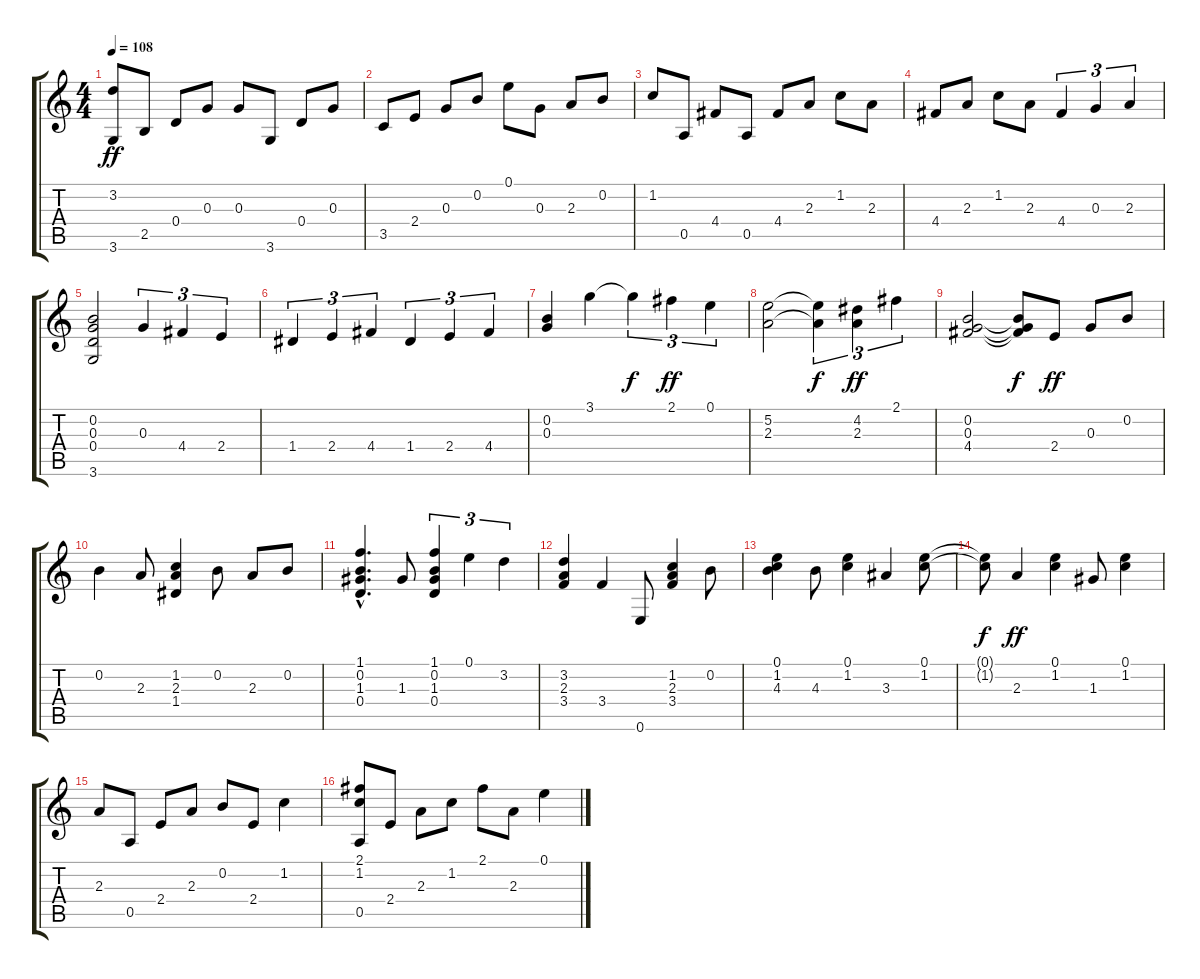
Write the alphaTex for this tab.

\track "" {instrument acousticguitarnylon}
\staff {score tabs}
\tuning (E4 B3 G3 D3 A2 E2) {hide}
\ts (4 4)
\tempo 108
\clef g2
\ks c
(3.2 3.6).8{dy ff} 2.5.8 0.4.8 0.3.8 0.3.8 3.6.8 0.4.8 0.3.8 |
3.5.8 2.4.8 0.3.8 0.2.8 0.1.8 0.3.8 2.3.8 0.2.8 |
1.2.8 0.5.8 4.4.8 0.5.8 4.4.8 2.3.8 1.2.8 2.3.8 |
4.4.8 2.3.8 1.2.8 2.3.8 4.4.4{tu (3 2)} 0.3.4{tu (3 2)} 2.3.4{tu (3 2)} |
(0.2 0.3 0.4 3.6).2 0.3.4{tu (3 2)} 4.4.4{tu (3 2)} 2.4.4{tu (3 2)} |
1.4.4{tu (3 2)} 2.4.4{tu (3 2)} 4.4.4{tu (3 2)} 1.4.4{tu (3 2)} 2.4.4{tu (3 2)} 4.4.4{tu (3 2)} |
(0.2 0.3).4 3.1.4 3.1{t}.4{tu (3 2) dy f} 2.1.4{tu (3 2) dy ff} 0.1.4{tu (3 2)} |
(5.2 2.3).2 (5.2{t} 2.3{t}).4{tu (3 2) dy f} (4.2 2.3).4{tu (3 2) dy ff} 2.1.4{tu (3 2)} |
(0.2 0.3 4.4).2 (0.2{t} 0.3{t} 4.4{t}).8{dy f} 2.4.8{dy ff} 0.3.8 0.2.8 |
0.2.4 2.3.8 (1.2 2.3 1.4).4 0.2.8 2.3.8 0.2.8 |
(1.1{hac} 0.2{hac} 1.3{hac} 0.4{hac}).4{d} 1.3.8 (1.1 0.2 1.3 0.4).4{tu (3 2)} 0.1.4{tu (3 2)} 3.2.4{tu (3 2)} |
(3.2 2.3 3.4).4 3.4.4 0.6.8 (1.2 2.3 3.4).4 0.2.8 |
(0.1 1.2 4.3).4 4.3.8 (0.1 1.2).4 3.3.4 (0.1 1.2).8 |
(0.1{t} 1.2{t}).8{dy f} 2.3.4{dy ff} (0.1 1.2).4 1.3.8 (0.1 1.2).4 |
2.3.8 0.5.8 2.4.8 2.3.8 0.2.8 2.4.8 1.2.4 |
(2.1 1.2 0.5).8 2.4.8 2.3.8 1.2.8 2.1.8 2.3.8 0.1.4
